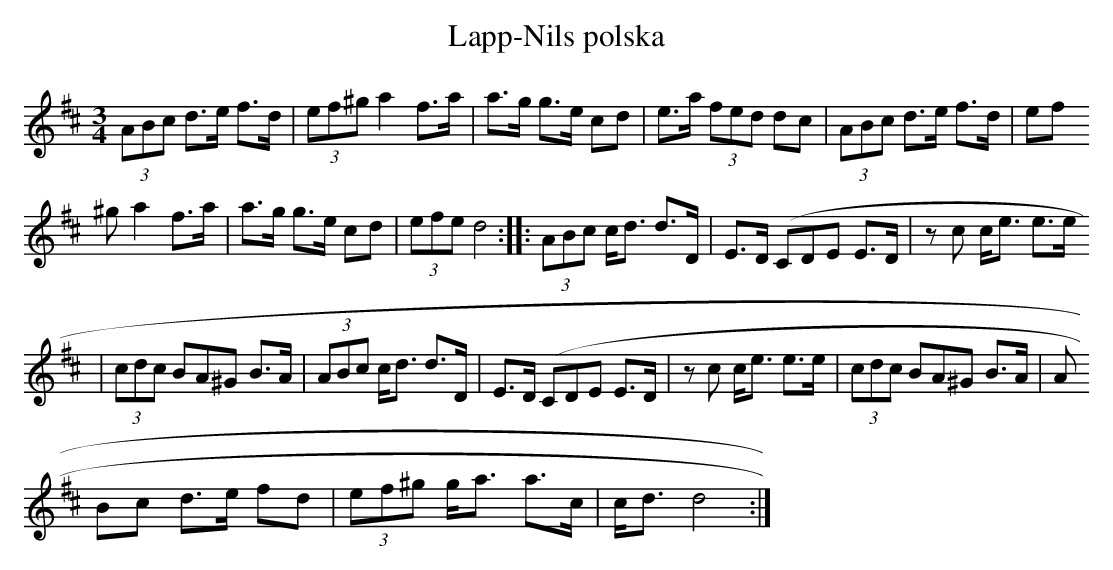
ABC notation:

X:1
T:Lapp-Nils polska
L:1/8
M:3/4
K:D major
(3ABc d>e f>d|(3ef^g  a2 f>a|a>g g>e cd| e>a (3fed dc|(3ABc d>e f>d|(3ef
^g  a2 f>a|a>g g>e cd| (3efe d4:|: (3ABc c<d d>D|E>D (CDE E>D|zc c<e e>e
|(3cdc BA^G B>A|(3ABc c<d d>D|E>D (CDE E>D|zc c<e e>e|(3cdc BA^G B>A|(3A
Bc d>e fd|(3ef^g g<a a>c|c<d d4:|
